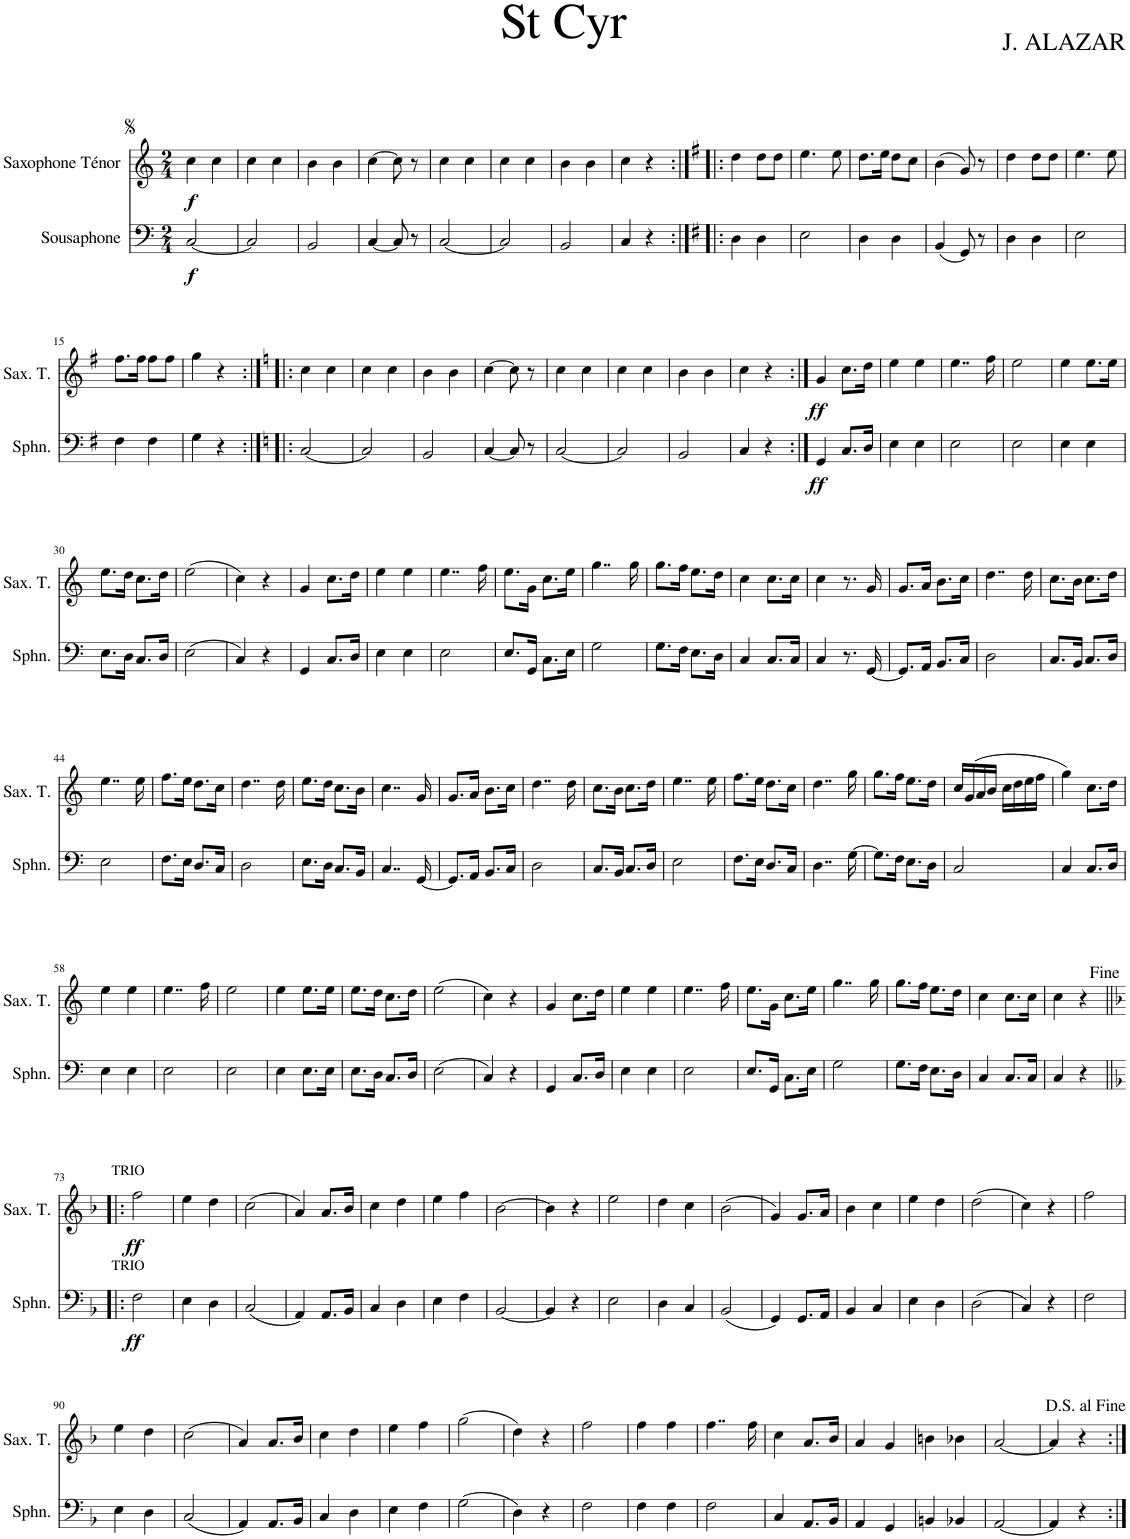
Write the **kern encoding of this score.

**kern	**dynam	**kern	**dynam
*part2	*part2	*part1	*part1
*staff2	*staff2	*staff1	*staff1
*I"Sousaphone	*	*I"Saxophone Ténor	*
*I'Sphn.	*	*I'Sax. T.	*
*clefF4	*	*clefG2	*
*	*	*Trd8c14	*
*k[]	*	*k[]	*
*M2/4	*	*M2/4	*
=1	=1	=1	=1
!	!LO:DY:b	!	!LO:DY:b
[2C/	f	4cc\	f
.	.	4cc\	.
=2	=2	=2	=2
2C/]	.	4cc\	.
.	.	4cc\	.
=3	=3	=3	=3
2BB/	.	4b\	.
.	.	4b\	.
=4	=4	=4	=4
[4C/	.	[4cc\	.
8C/]	.	8cc\]	.
8r	.	8r	.
=5	=5	=5	=5
[2C/	.	4cc\	.
.	.	4cc\	.
=6	=6	=6	=6
2C/]	.	4cc\	.
.	.	4cc\	.
=7	=7	=7	=7
2BB/	.	4b\	.
.	.	4b\	.
=8	=8	=8	=8
4C/	.	4cc\	.
4r	.	4r	.
=9:|!|:	=9:|!|:	=9:|!|:	=9:|!|:
*k[f#]	*	*k[f#]	*
4D\	.	4dd\	.
4D\	.	8dd\L	.
.	.	8dd\J	.
=10	=10	=10	=10
2E\	.	4.ee\	.
.	.	8ee\	.
=11	=11	=11	=11
4D\	.	8.dd\L	.
.	.	16ee\Jk	.
4D\	.	8dd\L	.
.	.	8cc\J	.
=12	=12	=12	=12
(4BB/	.	(4b\	.
8GG/)	.	8g/)	.
8r	.	8r	.
=13	=13	=13	=13
4D\	.	4dd\	.
4D\	.	8dd\L	.
.	.	8dd\J	.
=14	=14	=14	=14
2E\	.	4.ee\	.
.	.	8ee\	.
!!LO:LB:g=z
=15	=15	=15	=15
4F#\	.	8.ff#\L	.
.	.	16ff#\Jk	.
4F#\	.	8ff#\L	.
.	.	8ff#\J	.
=16	=16	=16	=16
4G\	.	4gg\	.
4r	.	4r	.
=17:|!|:	=17:|!|:	=17:|!|:	=17:|!|:
*k[]	*	*k[]	*
[2C/	.	4cc\	.
.	.	4cc\	.
=18	=18	=18	=18
2C/]	.	4cc\	.
.	.	4cc\	.
=19	=19	=19	=19
2BB/	.	4b\	.
.	.	4b\	.
=20	=20	=20	=20
[4C/	.	[4cc\	.
8C/]	.	8cc\]	.
8r	.	8r	.
=21	=21	=21	=21
[2C/	.	4cc\	.
.	.	4cc\	.
=22	=22	=22	=22
2C/]	.	4cc\	.
.	.	4cc\	.
=23	=23	=23	=23
2BB/	.	4b\	.
.	.	4b\	.
=24	=24	=24	=24
4C/	.	4cc\	.
4r	.	4r	.
=25:|!	=25:|!	=25:|!	=25:|!
!	!LO:DY:b	!	!LO:DY:b
4GG/	ff	4g/	ff
8.C/L	.	8.cc\L	.
16D/Jk	.	16dd\Jk	.
=26	=26	=26	=26
4E\	.	4ee\	.
4E\	.	4ee\	.
=27	=27	=27	=27
2E\	.	4..ee\	.
.	.	16ff\	.
=28	=28	=28	=28
2E\	.	2ee\	.
=29	=29	=29	=29
4E\	.	4ee\	.
4E\	.	8.ee\L	.
.	.	16ee\Jk	.
!!LO:LB:g=z
=30	=30	=30	=30
8.E\L	.	8.ee\L	.
16D\Jk	.	16dd\Jk	.
8.C/L	.	8.cc\L	.
16D/Jk	.	16dd\Jk	.
=31	=31	=31	=31
(2E\	.	(2ee\	.
=32	=32	=32	=32
4C/)	.	4cc\)	.
4r	.	4r	.
=33	=33	=33	=33
4GG/	.	4g/	.
8.C/L	.	8.cc\L	.
16D/Jk	.	16dd\Jk	.
=34	=34	=34	=34
4E\	.	4ee\	.
4E\	.	4ee\	.
=35	=35	=35	=35
2E\	.	4..ee\	.
.	.	16ff\	.
=36	=36	=36	=36
8.E/L	.	8.ee\L	.
16GG/Jk	.	16g\Jk	.
8.C\L	.	8.cc\L	.
16E\Jk	.	16ee\Jk	.
=37	=37	=37	=37
2G\	.	4..gg\	.
.	.	16gg\	.
=38	=38	=38	=38
8.G\L	.	8.gg\L	.
16F\Jk	.	16ff\Jk	.
8.E\L	.	8.ee\L	.
16D\Jk	.	16dd\Jk	.
=39	=39	=39	=39
4C/	.	4cc\	.
8.C/L	.	8.cc\L	.
16C/Jk	.	16cc\Jk	.
=40	=40	=40	=40
4C/	.	4cc\	.
8.r	.	8.r	.
[16GG/	.	16g/	.
=41	=41	=41	=41
8.GG/L]	.	8.g/L	.
16AA/Jk	.	16a/Jk	.
8.BB/L	.	8.b\L	.
16C/Jk	.	16cc\Jk	.
=42	=42	=42	=42
2D\	.	4..dd\	.
.	.	16dd\	.
=43	=43	=43	=43
8.C/L	.	8.cc\L	.
16BB/Jk	.	16b\Jk	.
8.C/L	.	8.cc\L	.
16D/Jk	.	16dd\Jk	.
!!LO:LB:g=z
=44	=44	=44	=44
2E\	.	4..ee\	.
.	.	16ee\	.
=45	=45	=45	=45
8.F\L	.	8.ff\L	.
16E\Jk	.	16ee\Jk	.
8.D/L	.	8.dd\L	.
16C/Jk	.	16cc\Jk	.
=46	=46	=46	=46
2D\	.	4..dd\	.
.	.	16dd\	.
=47	=47	=47	=47
8.E\L	.	8.ee\L	.
16D\Jk	.	16dd\Jk	.
8.C/L	.	8.cc\L	.
16BB/Jk	.	16b\Jk	.
=48	=48	=48	=48
4..C/	.	4..cc\	.
[16GG/	.	16g/	.
=49	=49	=49	=49
8.GG/L]	.	8.g/L	.
16AA/Jk	.	16a/Jk	.
8.BB/L	.	8.b\L	.
16C/Jk	.	16cc\Jk	.
=50	=50	=50	=50
2D\	.	4..dd\	.
.	.	16dd\	.
=51	=51	=51	=51
8.C/L	.	8.cc\L	.
16BB/Jk	.	16b\Jk	.
8.C/L	.	8.cc\L	.
16D/Jk	.	16dd\Jk	.
=52	=52	=52	=52
2E\	.	4..ee\	.
.	.	16ee\	.
=53	=53	=53	=53
8.F\L	.	8.ff\L	.
16E\Jk	.	16ee\Jk	.
8.D/L	.	8.dd\L	.
16C/Jk	.	16cc\Jk	.
=54	=54	=54	=54
4..D\	.	4..dd\	.
[16G\	.	16gg\	.
=55	=55	=55	=55
8.G\L]	.	8.gg\L	.
16F\Jk	.	16ff\Jk	.
8.E\L	.	8.ee\L	.
16D\Jk	.	16dd\Jk	.
=56	=56	=56	=56
2C/	.	16cc/LL	.
.	.	(16g/	.
.	.	16a/	.
.	.	16b/JJ	.
.	.	16cc\LL	.
.	.	16dd\	.
.	.	16ee\	.
.	.	16ff\JJ	.
=57	=57	=57	=57
4C/	.	4gg\)	.
8.C/L	.	8.cc\L	.
16D/Jk	.	16dd\Jk	.
!!LO:LB:g=z
=58	=58	=58	=58
4E\	.	4ee\	.
4E\	.	4ee\	.
=59	=59	=59	=59
2E\	.	4..ee\	.
.	.	16ff\	.
=60	=60	=60	=60
2E\	.	2ee\	.
=61	=61	=61	=61
4E\	.	4ee\	.
8.E\L	.	8.ee\L	.
16E\Jk	.	16ee\Jk	.
=62	=62	=62	=62
8.E\L	.	8.ee\L	.
16D\Jk	.	16dd\Jk	.
8.C/L	.	8.cc\L	.
16D/Jk	.	16dd\Jk	.
=63	=63	=63	=63
(2E\	.	(2ee\	.
=64	=64	=64	=64
4C/)	.	4cc\)	.
4r	.	4r	.
=65	=65	=65	=65
4GG/	.	4g/	.
8.C/L	.	8.cc\L	.
16D/Jk	.	16dd\Jk	.
=66	=66	=66	=66
4E\	.	4ee\	.
4E\	.	4ee\	.
=67	=67	=67	=67
2E\	.	4..ee\	.
.	.	16ff\	.
=68	=68	=68	=68
8.E/L	.	8.ee\L	.
16GG/Jk	.	16g\Jk	.
8.C\L	.	8.cc\L	.
16E\Jk	.	16ee\Jk	.
=69	=69	=69	=69
2G\	.	4..gg\	.
.	.	16gg\	.
=70	=70	=70	=70
8.G\L	.	8.gg\L	.
16F\Jk	.	16ff\Jk	.
8.E\L	.	8.ee\L	.
16D\Jk	.	16dd\Jk	.
=71	=71	=71	=71
4C/	.	4cc\	.
8.C/L	.	8.cc\L	.
16C/Jk	.	16cc\Jk	.
=72	=72	=72	=72
4C/	.	4cc\	.
4r	.	4r	.
!!LO:LB:g=z
=73!|:	=73!|:	=73!|:	=73!|:
*k[b-]	*	*k[b-]	*
!	!	!LO:TX:a:t=TRIO	!
!LO:TX:a:t=TRIO	!	!	!
!	!LO:DY:b	!	!LO:DY:b
2F\	ff	2ff\	ff
=74	=74	=74	=74
4E\	.	4ee\	.
4D\	.	4dd\	.
=75	=75	=75	=75
(2C/	.	(2cc\	.
=76	=76	=76	=76
4AA/)	.	4a/)	.
8.AA/L	.	8.a/L	.
16BB-/Jk	.	16b-/Jk	.
=77	=77	=77	=77
4C/	.	4cc\	.
4D\	.	4dd\	.
=78	=78	=78	=78
4E\	.	4ee\	.
4F\	.	4ff\	.
=79	=79	=79	=79
[2BB-/	.	[2b-\	.
=80	=80	=80	=80
4BB-/]	.	4b-\]	.
4r	.	4r	.
=81	=81	=81	=81
2E\	.	2ee\	.
=82	=82	=82	=82
4D\	.	4dd\	.
4C/	.	4cc\	.
=83	=83	=83	=83
(2BB-/	.	(2b-\	.
=84	=84	=84	=84
4GG/)	.	4g/)	.
8.GG/L	.	8.g/L	.
16AA/Jk	.	16a/Jk	.
=85	=85	=85	=85
4BB-/	.	4b-\	.
4C/	.	4cc\	.
=86	=86	=86	=86
4E\	.	4ee\	.
4D\	.	4dd\	.
=87	=87	=87	=87
(2D\	.	(2dd\	.
=88	=88	=88	=88
4C/)	.	4cc\)	.
4r	.	4r	.
=89	=89	=89	=89
2F\	.	2ff\	.
!!LO:LB:g=z
=90	=90	=90	=90
4E\	.	4ee\	.
4D\	.	4dd\	.
=91	=91	=91	=91
(2C/	.	(2cc\	.
=92	=92	=92	=92
4AA/)	.	4a/)	.
8.AA/L	.	8.a/L	.
16BB-/Jk	.	16b-/Jk	.
=93	=93	=93	=93
4C/	.	4cc\	.
4D\	.	4dd\	.
=94	=94	=94	=94
4E\	.	4ee\	.
4F\	.	4ff\	.
=95	=95	=95	=95
(2G\	.	(2gg\	.
=96	=96	=96	=96
4D\)	.	4dd\)	.
4r	.	4r	.
=97	=97	=97	=97
2F\	.	2ff\	.
=98	=98	=98	=98
4F\	.	4ff\	.
4F\	.	4ff\	.
=99	=99	=99	=99
2F\	.	4..ff\	.
.	.	16ff\	.
=100	=100	=100	=100
4C/	.	4cc\	.
8.AA/L	.	8.a/L	.
16BB-/Jk	.	16b-/Jk	.
=101	=101	=101	=101
4AA/	.	4a/	.
4GG/	.	4g/	.
=102	=102	=102	=102
4BBn/	.	4bn\	.
4BB-X/	.	4b-X\	.
=103	=103	=103	=103
[2AA/	.	[2a/	.
=104	=104	=104	=104
4AA/]	.	4a/]	.
4r	.	4r	.
=:|!	=:|!	=:|!	=:|!
*-	*-	*-	*-
